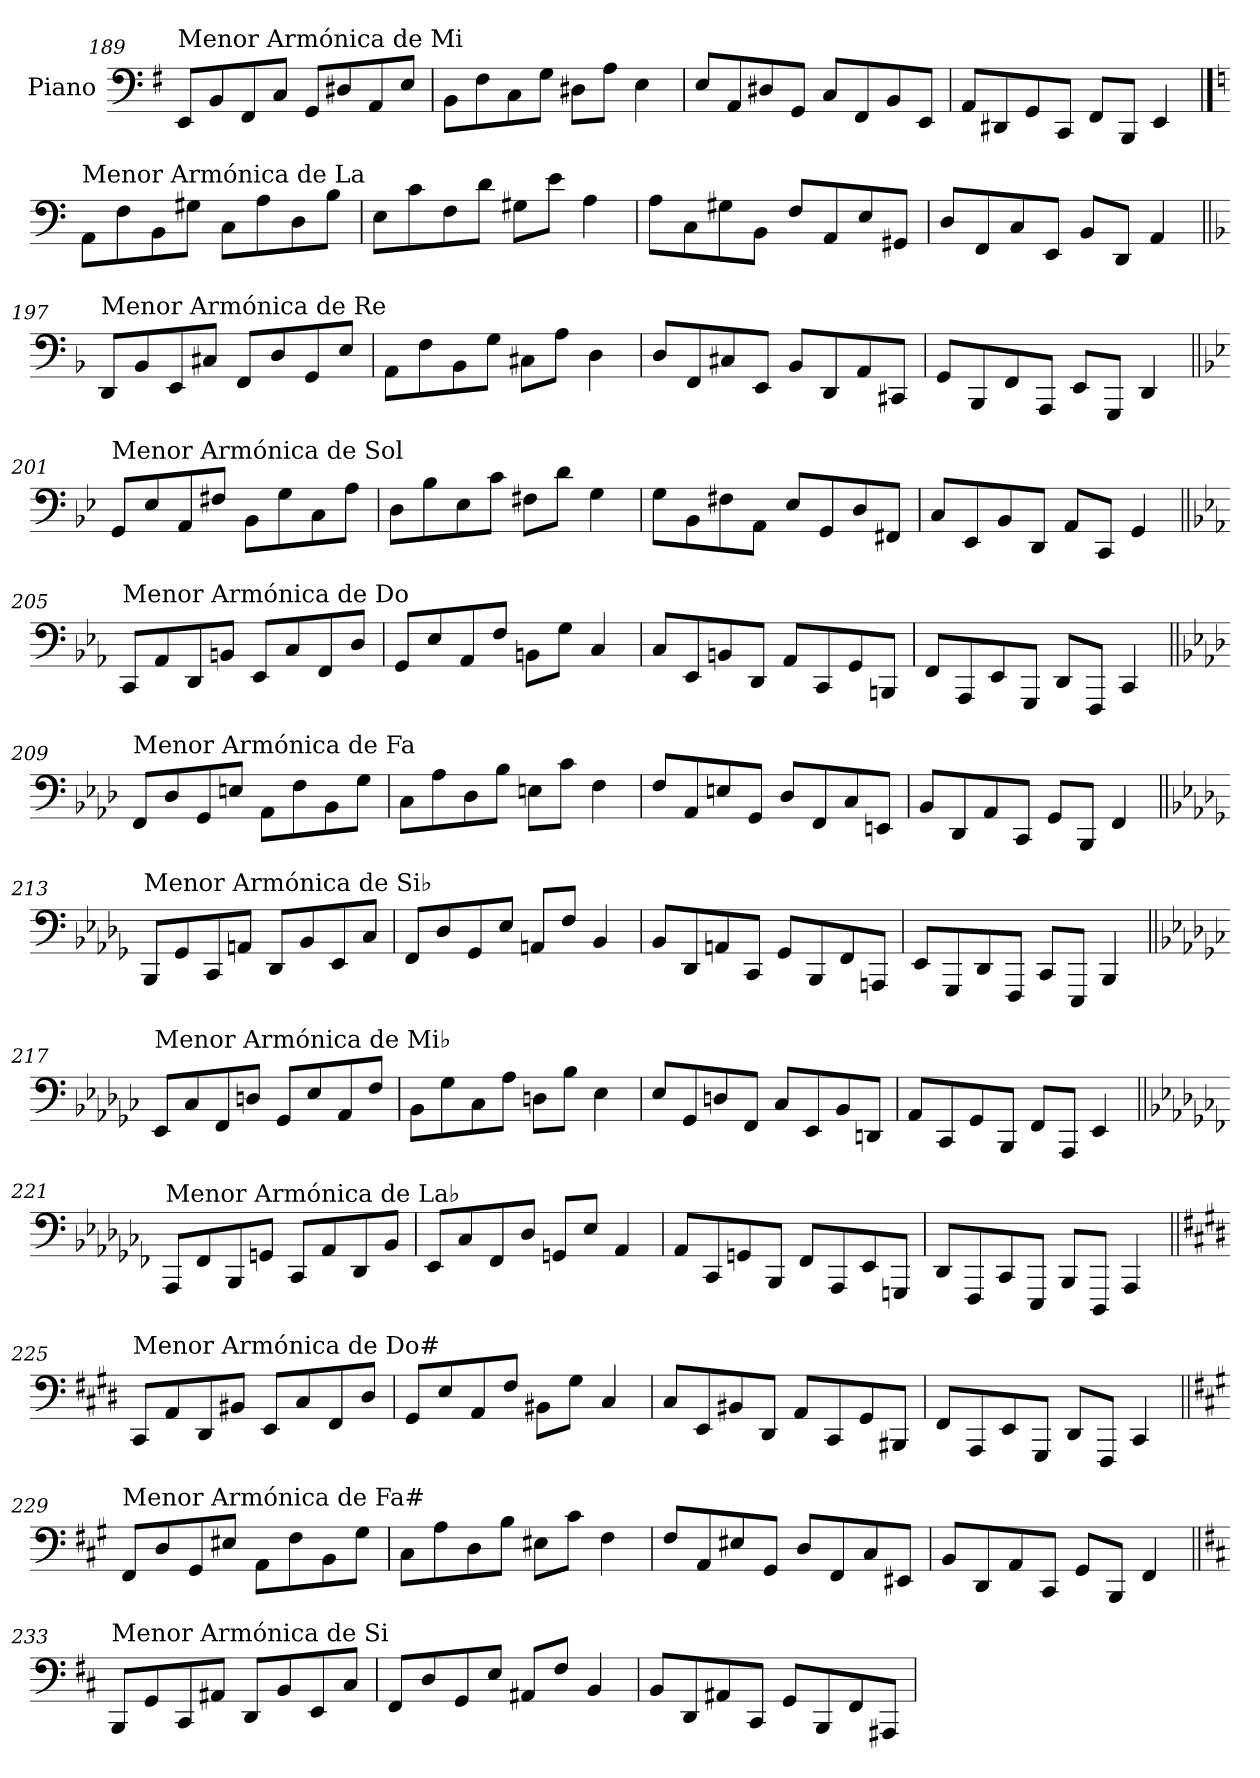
**kern
*part1
*staff1
*I"Piano
*I'Pno.
!!LO:LB:g=z
*clefF4
*k[f#]
=189
!LO:TX:a:t=Menor Armónica de Mi
8EE/L
8BB/
8FF#/
8C/J
8GG/L
8D#X/
8AA/
8E/J
=190
8BB\L
8F#\
8C\
8G\J
8D#X\L
8A\J
4E\
=191
8E/L
8AA/
8D#X/
8GG/J
8C/L
8FF#/
8BB/
8EE/J
=192
8AA/L
8DD#X/
8GG/
8CC/J
8FF#/L
8BBB/J
4EE/
!!LO:PB:g=z
==193
*k[]
!LO:TX:a:t=Menor Armónica de La
8AA\L
8F\
8BB\
8G#X\J
8C\L
8A\
8D\
8B\J
=194
8E\L
8c\
8F\
8d\J
8G#X\L
8e\J
4A\
=195
8A\L
8C\
8G#X\
8BB\J
8F/L
8AA/
8E/
8GG#X/J
=196
8D/L
8FF/
8C/
8EE/J
8BB/L
8DD/J
4AA/
!!LO:LB:g=z
=197||
*k[b-]
!LO:TX:a:t=Menor Armónica de Re
8DD/L
8BB-/
8EE/
8C#X/J
8FF/L
8D/
8GG/
8E/J
=198
8AA\L
8F\
8BB-\
8G\J
8C#X\L
8A\J
4D\
=199
8D/L
8FF/
8C#X/
8EE/J
8BB-/L
8DD/
8AA/
8CC#X/J
=200
8GG/L
8BBB-/
8FF/
8AAA/J
8EE/L
8GGG/J
4DD/
!!LO:LB:g=z
=201||
*k[b-e-]
!LO:TX:a:t=Menor Armónica de Sol
8GG/L
8E-/
8AA/
8F#X/J
8BB-\L
8G\
8C\
8A\J
=202
8D\L
8B-\
8E-\
8c\J
8F#X\L
8d\J
4G\
=203
8G\L
8BB-\
8F#X\
8AA\J
8E-/L
8GG/
8D/
8FF#X/J
=204
8C/L
8EE-/
8BB-/
8DD/J
8AA/L
8CC/J
4GG/
!!LO:LB:g=z
=205||
*k[b-e-a-]
!LO:TX:a:t=Menor Armónica de Do
8CC/L
8AA-/
8DD/
8BBn/J
8EE-/L
8C/
8FF/
8D/J
=206
8GG/L
8E-/
8AA-/
8F/J
8BBn\L
8G\J
4C/
=207
8C/L
8EE-/
8BBn/
8DD/J
8AA-/L
8CC/
8GG/
8BBBn/J
=208
8FF/L
8AAA-/
8EE-/
8GGG/J
8DD/L
8FFF/J
4CC/
!!LO:LB:g=z
=209||
*k[b-e-a-d-]
!LO:TX:a:t=Menor Armónica de Fa
8FF/L
8D-/
8GG/
8En/J
8AA-\L
8F\
8BB-\
8G\J
=210
8C\L
8A-\
8D-\
8B-\J
8En\L
8c\J
4F\
=211
8F/L
8AA-/
8En/
8GG/J
8D-/L
8FF/
8C/
8EEn/J
=212
8BB-/L
8DD-/
8AA-/
8CC/J
8GG/L
8BBB-/J
4FF/
!!LO:LB:g=z
=213||
*k[b-e-a-d-g-]
!LO:TX:a:t=Menor Armónica de Si♭
8BBB-/L
8GG-/
8CC/
8AAn/J
8DD-/L
8BB-/
8EE-/
8C/J
=214
8FF/L
8D-/
8GG-/
8E-/J
8AAn/L
8F/J
4BB-/
=215
8BB-/L
8DD-/
8AAn/
8CC/J
8GG-/L
8BBB-/
8FF/
8AAAn/J
=216
8EE-/L
8GGG-/
8DD-/
8FFF/J
8CC/L
8EEE-/J
4BBB-/
!!LO:PB:g=z
=217||
*k[b-e-a-d-g-c-]
!LO:TX:a:t=Menor Armónica de Mi♭
8EE-/L
8C-/
8FF/
8Dn/J
8GG-/L
8E-/
8AA-/
8F/J
=218
8BB-\L
8G-\
8C-\
8A-\J
8Dn\L
8B-\J
4E-\
=219
8E-/L
8GG-/
8Dn/
8FF/J
8C-/L
8EE-/
8BB-/
8DDn/J
=220
8AA-/L
8CC-/
8GG-/
8BBB-/J
8FF/L
8AAA-/J
4EE-/
!!LO:LB:g=z
=221||
*k[b-e-a-d-g-c-f-]
!LO:TX:a:t=Menor Armónica de La♭
8AAA-/L
8FF-/
8BBB-/
8GGn/J
8CC-/L
8AA-/
8DD-/
8BB-/J
=222
8EE-/L
8C-/
8FF-/
8D-/J
8GGn/L
8E-/J
4AA-/
=223
8AA-/L
8CC-/
8GGn/
8BBB-/J
8FF-/L
8AAA-/
8EE-/
8GGGn/J
=224
8DD-/L
8FFF-/
8CC-/
8EEE-/J
8BBB-/L
8DDD-/J
4AAA-/
!!LO:LB:g=z
=225||
*k[f#c#g#d#]
!LO:TX:a:t=Menor Armónica de Do#
8CC#/L
8AA/
8DD#/
8BB#X/J
8EE/L
8C#/
8FF#/
8D#/J
=226
8GG#/L
8E/
8AA/
8F#/J
8BB#X\L
8G#\J
4C#/
=227
8C#/L
8EE/
8BB#X/
8DD#/J
8AA/L
8CC#/
8GG#/
8BBB#X/J
=228
8FF#/L
8AAA/
8EE/
8GGG#/J
8DD#/L
8FFF#/J
4CC#/
!!LO:LB:g=z
=229||
*k[f#c#g#]
!LO:TX:a:t=Menor Armónica de Fa#
8FF#/L
8D/
8GG#/
8E#X/J
8AA\L
8F#\
8BB\
8G#\J
=230
8C#\L
8A\
8D\
8B\J
8E#X\L
8c#\J
4F#\
=231
8F#/L
8AA/
8E#X/
8GG#/J
8D/L
8FF#/
8C#/
8EE#X/J
=232
8BB/L
8DD/
8AA/
8CC#/J
8GG#/L
8BBB/J
4FF#/
!!LO:LB:g=z
=233||
*k[f#c#]
!LO:TX:a:t=Menor Armónica de Si
8BBB/L
8GG/
8CC#/
8AA#X/J
8DD/L
8BB/
8EE/
8C#/J
=234
8FF#/L
8D/
8GG/
8E/J
8AA#X/L
8F#/J
4BB/
=235
8BB/L
8DD/
8AA#X/
8CC#/J
8GG/L
8BBB/
8FF#/
8AAA#X/J
=
*-
